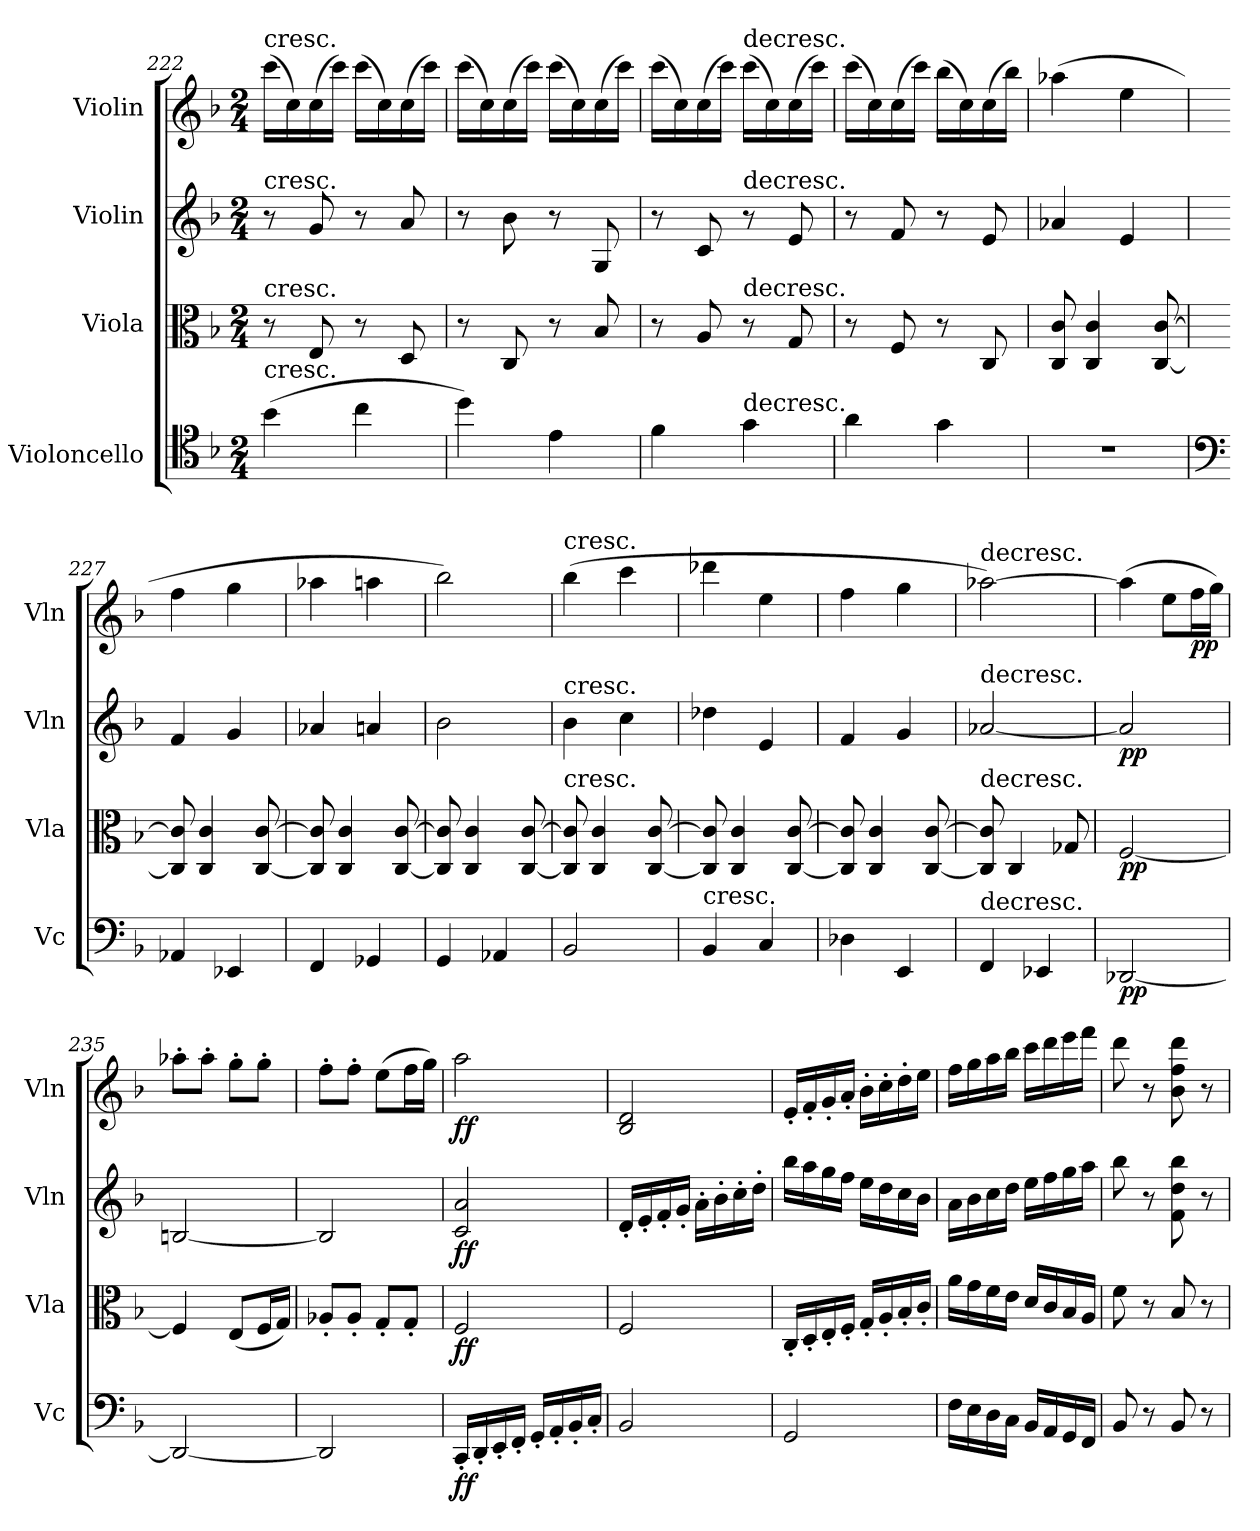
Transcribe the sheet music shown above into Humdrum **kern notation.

**kern	**dynam	**kern	**dynam	**kern	**dynam	**kern	**dynam
*part4	*part4	*part3	*part3	*part2	*part2	*part1	*part1
*staff4	*staff4	*staff3	*staff3	*staff2	*staff2	*staff1	*staff1
*I"Violoncello	*	*I"Viola	*	*I"Violin	*	*I"Violin	*
*I'Vc	*	*I'Vla	*	*I'Vln	*	*I'Vln	*
*clefC4	*	*clefC3	*	*clefG2	*	*clefG2	*
*k[b-]	*	*k[b-]	*	*k[b-]	*	*k[b-]	*
*F:	*	*F:	*	*F:	*	*F:	*
*M2/4	*	*M2/4	*	*M2/4	*	*M2/4	*
=222	=222	=222	=222	=222	=222	=222	=222
!	!	!	!	!	!	!LO:TX:t=cresc.	!
!	!	!	!	!LO:TX:t=cresc.	!	!	!
!	!	!LO:TX:t=cresc.	!	!	!	!	!
!LO:TX:t=cresc.	!	!	!	!	!	!	!
(4b-\	.	8r	.	8r	.	(16ccc\LL	.
.	.	.	.	.	.	16cc\)	.
.	.	8E/	.	8g/	.	(16cc\	.
.	.	.	.	.	.	16ccc\JJ)	.
4cc\	.	8r	.	8r	.	(16ccc\LL	.
.	.	.	.	.	.	16cc\)	.
.	.	8D/	.	8a/	.	(16cc\	.
.	.	.	.	.	.	16ccc\JJ)	.
=223	=223	=223	=223	=223	=223	=223	=223
4dd\)	.	8r	.	8r	.	(16ccc\LL	.
.	.	.	.	.	.	16cc\)	.
.	.	8C/	.	8b-\	.	(16cc\	.
.	.	.	.	.	.	16ccc\JJ)	.
4e\	.	8r	.	8r	.	(16ccc\LL	.
.	.	.	.	.	.	16cc\)	.
.	.	8B-/	.	8G/	.	(16cc\	.
.	.	.	.	.	.	16ccc\JJ)	.
=224	=224	=224	=224	=224	=224	=224	=224
4f\	.	8r	.	8r	.	(16ccc\LL	.
.	.	.	.	.	.	16cc\)	.
.	.	8A/	.	8c/	.	(16cc\	.
.	.	.	.	.	.	16ccc\JJ)	.
!	!	!	!	!	!	!LO:TX:t=decresc.	!
!	!	!	!	!LO:TX:t=decresc.	!	!	!
!	!	!LO:TX:t=decresc.	!	!	!	!	!
!LO:TX:t=decresc.	!	!	!	!	!	!	!
4g\	.	8r	.	8r	.	(16ccc\LL	.
.	.	.	.	.	.	16cc\)	.
.	.	8G/	.	8e/	.	(16cc\	.
.	.	.	.	.	.	16ccc\JJ)	.
=225	=225	=225	=225	=225	=225	=225	=225
4a\	.	8r	.	8r	.	(16ccc\LL	.
.	.	.	.	.	.	16cc\)	.
.	.	8F/	.	8f/	.	(16cc\	.
.	.	.	.	.	.	16ccc\JJ)	.
4g\	.	8r	.	8r	.	(16bb-\LL	.
.	.	.	.	.	.	16cc\)	.
.	.	8C/	.	8e/	.	(16cc\	.
.	.	.	.	.	.	16bb-\JJ)	.
=226	=226	=226	=226	=226	=226	=226	=226
2r	.	8C/ 8c/	.	4a-X/	.	(4aa-X\	.
.	.	4C/ 4c/	.	.	.	.	.
.	.	.	.	4e/	.	4ee\	.
.	.	[8C/ [8c/	.	.	.	.	.
=227	=227	=227	=227	=227	=227	=227	=227
*clefF4	*	*	*	*	*	*	*
4AA-X/	.	8C]/ 8c]/	.	4f/	.	4ff\	.
.	.	4C/ 4c/	.	.	.	.	.
4EE-X/	.	.	.	4g/	.	4gg\	.
.	.	[8C/ [8c/	.	.	.	.	.
=228	=228	=228	=228	=228	=228	=228	=228
4FF/	.	8C]/ 8c]/	.	4a-X/	.	4aa-X\	.
.	.	4C/ 4c/	.	.	.	.	.
4GG-X/	.	.	.	4an/	.	4aan\	.
.	.	[8C/ [8c/	.	.	.	.	.
=229	=229	=229	=229	=229	=229	=229	=229
4GG/	.	8C]/ 8c]/	.	2b-\	.	2bb-\)	.
.	.	4C/ 4c/	.	.	.	.	.
4AA-X/	.	.	.	.	.	.	.
.	.	[8C/ [8c/	.	.	.	.	.
=230	=230	=230	=230	=230	=230	=230	=230
!	!	!	!	!	!	!LO:TX:t=cresc.	!
!	!	!	!	!LO:TX:t=cresc.	!	!	!
!	!	!LO:TX:t=cresc.	!	!	!	!	!
2BB-/	.	8C]/ 8c]/	.	4b-\	.	(4bb-\	.
.	.	4C/ 4c/	.	.	.	.	.
.	.	.	.	4cc\	.	4ccc\	.
.	.	[8C/ [8c/	.	.	.	.	.
=231	=231	=231	=231	=231	=231	=231	=231
!LO:TX:t=cresc.	!	!	!	!	!	!	!
4BB-/	.	8C]/ 8c]/	.	4dd-X\	.	4ddd-X\	.
.	.	4C/ 4c/	.	.	.	.	.
4C/	.	.	.	4e/	.	4ee\	.
.	.	[8C/ [8c/	.	.	.	.	.
=232	=232	=232	=232	=232	=232	=232	=232
4D-X\	.	8C]/ 8c]/	.	4f/	.	4ff\	.
.	.	4C/ 4c/	.	.	.	.	.
4EE/	.	.	.	4g/	.	4gg\	.
.	.	[8C/ [8c/	.	.	.	.	.
=233	=233	=233	=233	=233	=233	=233	=233
!	!	!	!	!	!	!LO:TX:t=decresc.	!
!	!	!	!	!LO:TX:t=decresc.	!	!	!
!	!	!LO:TX:t=decresc.	!	!	!	!	!
!LO:TX:t=decresc.	!	!	!	!	!	!	!
4FF/	.	8C]/ 8c]/	.	[2a-X/	.	[2aa-X\)	.
.	.	4C/	.	.	.	.	.
4EE-X/	.	.	.	.	.	.	.
.	.	8G-X/	.	.	.	.	.
=234	=234	=234	=234	=234	=234	=234	=234
[2DD-X/	pp	[2F/	pp	2a-/]	pp	(4aa-\]	.
.	.	.	.	.	.	8ee\L	.
.	.	.	.	.	.	16ff\L	pp
.	.	.	.	.	.	16gg\JJ)	.
=235	=235	=235	=235	=235	=235	=235	=235
2DD-/_	.	4F/]	.	[2Bn/	.	8aa-X'\L	.
.	.	.	.	.	.	8aa-'\J	.
.	.	(8E/L	.	.	.	8gg'\L	.
.	.	16F/L	.	.	.	8gg'\J	.
.	.	16G/JJ)	.	.	.	.	.
=236	=236	=236	=236	=236	=236	=236	=236
2DD-/]	.	8A-X'/L	.	2B/]	.	8ff'\L	.
.	.	8A-'/J	.	.	.	8ff'\J	.
.	.	8G'/L	.	.	.	(8ee\L	.
.	.	8G'/J	.	.	.	16ff\L	.
.	.	.	.	.	.	16gg\JJ)	.
=237	=237	=237	=237	=237	=237	=237	=237
16CC'/LL	ff	2F/	ff	2c/ 2a/	ff	2aa\	ff
16DD'/	.	.	.	.	.	.	.
16EE'/	.	.	.	.	.	.	.
16FF'/JJ	.	.	.	.	.	.	.
16GG'/LL	.	.	.	.	.	.	.
16AA'/	.	.	.	.	.	.	.
16BB-'/	.	.	.	.	.	.	.
16C'/JJ	.	.	.	.	.	.	.
=238	=238	=238	=238	=238	=238	=238	=238
2BB-/	.	2F/	.	16d'/LL	.	2B-/ 2d/	.
.	.	.	.	16e'/	.	.	.
.	.	.	.	16f'/	.	.	.
.	.	.	.	16g'/JJ	.	.	.
.	.	.	.	16a'\LL	.	.	.
.	.	.	.	16b-'\	.	.	.
.	.	.	.	16cc'\	.	.	.
.	.	.	.	16dd'\JJ	.	.	.
=239	=239	=239	=239	=239	=239	=239	=239
2GG/	.	16C'/LL	.	16bb-\LL	.	16e'/LL	.
.	.	16D'/	.	16aa\	.	16f'/	.
.	.	16E'/	.	16gg\	.	16g'/	.
.	.	16F'/JJ	.	16ff\JJ	.	16a'/JJ	.
.	.	16G'/LL	.	16ee\LL	.	16b-'\LL	.
.	.	16A'/	.	16dd\	.	16cc'\	.
.	.	16B-'/	.	16cc\	.	16dd'\	.
.	.	16c'/JJ	.	16b-\JJ	.	16ee\JJ	.
=240	=240	=240	=240	=240	=240	=240	=240
16F\LL	.	16a\LL	.	16a\LL	.	16ff\LL	.
16E\	.	16g\	.	16b-\	.	16gg\	.
16D\	.	16f\	.	16cc\	.	16aa\	.
16C\JJ	.	16e\JJ	.	16dd\JJ	.	16bb-\JJ	.
16BB-/LL	.	16d/LL	.	16ee\LL	.	16ccc\LL	.
16AA/	.	16c/	.	16ff\	.	16ddd\	.
16GG/	.	16B-/	.	16gg\	.	16eee\	.
16FF/JJ	.	16A/JJ	.	16aa\JJ	.	16fff\JJ	.
=241	=241	=241	=241	=241	=241	=241	=241
8BB-/	.	8f\	.	8bb-\	.	8ddd\	.
8r	.	8r	.	8r	.	8r	.
8BB-/	.	8B-/	.	8f\ 8dd\ 8bb-\	.	8b-\ 8ff\ 8ddd\	.
8r	.	8r	.	8r	.	8r	.
=	=	=	=	=	=	=	=
*-	*-	*-	*-	*-	*-	*-	*-
